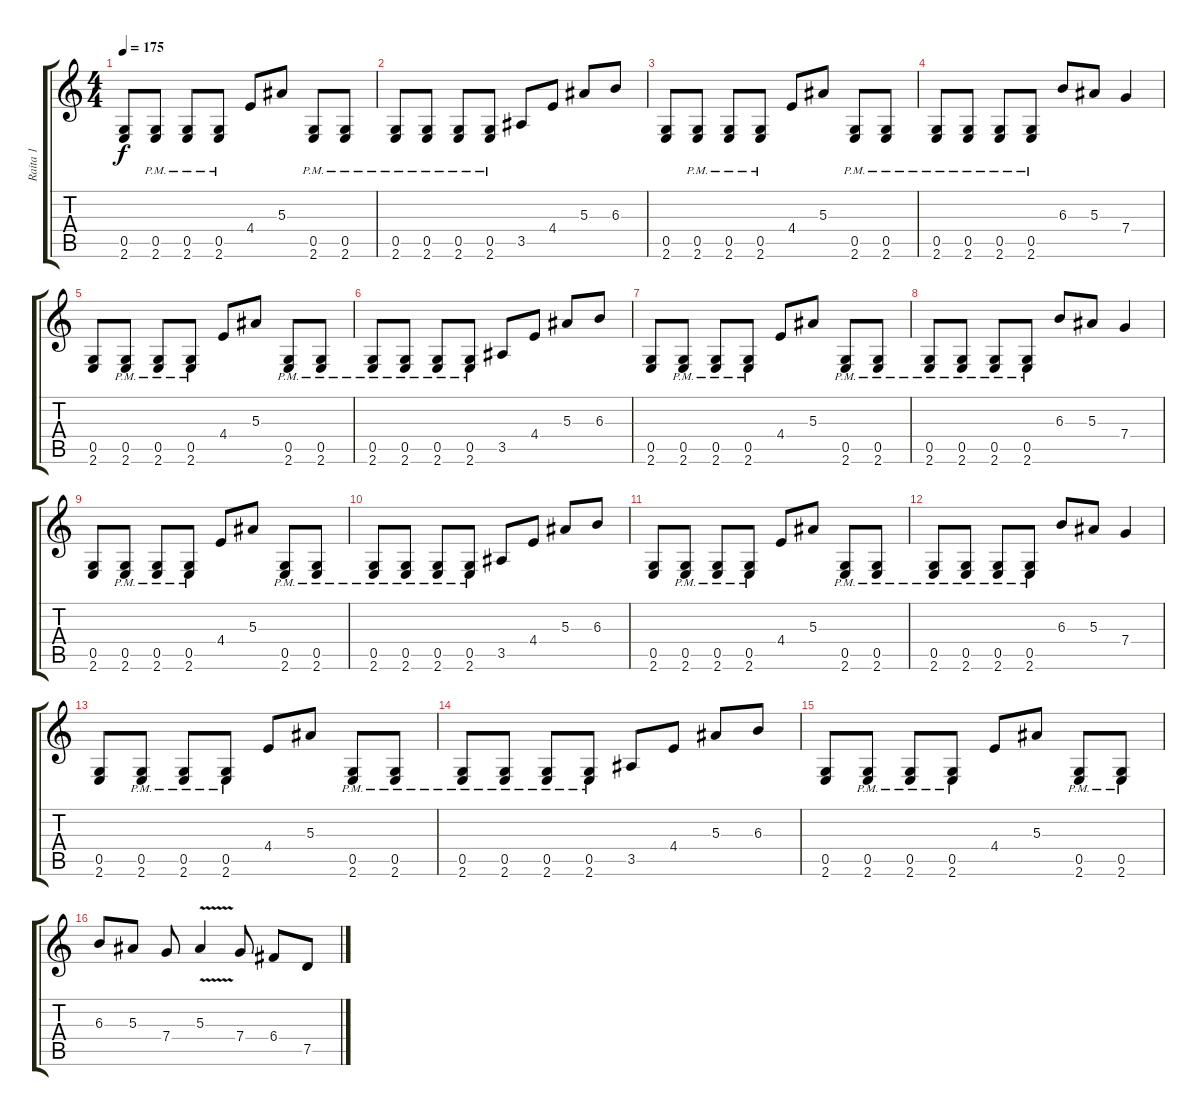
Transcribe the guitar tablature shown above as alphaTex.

\track ("Raita 1" "Raita 1") {instrument distortionguitar}
\staff {score tabs}
\tuning (D4 A3 F3 C3 G2 D2) {hide}
\ts (4 4)
\tempo 175
\clef g2
\ks c
(0.5 2.6).8{dy f} (0.5{pm} 2.6{pm}).8 (0.5{pm} 2.6{pm}).8 (0.5{pm} 2.6{pm}).8 4.4.8 5.3.8 (0.5{pm} 2.6{pm}).8 (0.5{pm} 2.6{pm}).8 |
(0.5{pm} 2.6{pm}).8 (0.5{pm} 2.6{pm}).8 (0.5{pm} 2.6{pm}).8 (0.5{pm} 2.6{pm}).8 3.5.8 4.4.8 5.3.8 6.3.8 |
(0.5 2.6).8 (0.5{pm} 2.6{pm}).8 (0.5{pm} 2.6{pm}).8 (0.5{pm} 2.6{pm}).8 4.4.8 5.3.8 (0.5{pm} 2.6{pm}).8 (0.5{pm} 2.6{pm}).8 |
(0.5{pm} 2.6{pm}).8 (0.5{pm} 2.6{pm}).8 (0.5{pm} 2.6{pm}).8 (0.5{pm} 2.6{pm}).8 6.3.8 5.3.8 7.4.4 |
(0.5 2.6).8 (0.5{pm} 2.6{pm}).8 (0.5{pm} 2.6{pm}).8 (0.5{pm} 2.6{pm}).8 4.4.8 5.3.8 (0.5{pm} 2.6{pm}).8 (0.5{pm} 2.6{pm}).8 |
(0.5{pm} 2.6{pm}).8 (0.5{pm} 2.6{pm}).8 (0.5{pm} 2.6{pm}).8 (0.5{pm} 2.6{pm}).8 3.5.8 4.4.8 5.3.8 6.3.8 |
(0.5 2.6).8 (0.5{pm} 2.6{pm}).8 (0.5{pm} 2.6{pm}).8 (0.5{pm} 2.6{pm}).8 4.4.8 5.3.8 (0.5{pm} 2.6{pm}).8 (0.5{pm} 2.6{pm}).8 |
(0.5{pm} 2.6{pm}).8 (0.5{pm} 2.6{pm}).8 (0.5{pm} 2.6{pm}).8 (0.5{pm} 2.6{pm}).8 6.3.8 5.3.8 7.4.4 |
(0.5 2.6).8 (0.5{pm} 2.6{pm}).8 (0.5{pm} 2.6{pm}).8 (0.5{pm} 2.6{pm}).8 4.4.8 5.3.8 (0.5{pm} 2.6{pm}).8 (0.5{pm} 2.6{pm}).8 |
(0.5{pm} 2.6{pm}).8 (0.5{pm} 2.6{pm}).8 (0.5{pm} 2.6{pm}).8 (0.5{pm} 2.6{pm}).8 3.5.8 4.4.8 5.3.8 6.3.8 |
(0.5 2.6).8 (0.5{pm} 2.6{pm}).8 (0.5{pm} 2.6{pm}).8 (0.5{pm} 2.6{pm}).8 4.4.8 5.3.8 (0.5{pm} 2.6{pm}).8 (0.5{pm} 2.6{pm}).8 |
(0.5{pm} 2.6{pm}).8 (0.5{pm} 2.6{pm}).8 (0.5{pm} 2.6{pm}).8 (0.5{pm} 2.6{pm}).8 6.3.8 5.3.8 7.4.4 |
(0.5 2.6).8 (0.5{pm} 2.6{pm}).8 (0.5{pm} 2.6{pm}).8 (0.5{pm} 2.6{pm}).8 4.4.8 5.3.8 (0.5{pm} 2.6{pm}).8 (0.5{pm} 2.6{pm}).8 |
(0.5{pm} 2.6{pm}).8 (0.5{pm} 2.6{pm}).8 (0.5{pm} 2.6{pm}).8 (0.5{pm} 2.6{pm}).8 3.5.8 4.4.8 5.3.8 6.3.8 |
(0.5 2.6).8 (0.5{pm} 2.6{pm}).8 (0.5{pm} 2.6{pm}).8 (0.5{pm} 2.6{pm}).8 4.4.8 5.3.8 (0.5{pm} 2.6{pm}).8 (0.5{pm} 2.6{pm}).8 |
6.3.8 5.3.8 7.4.8 5.3{v}.4 7.4.8 6.4.8 7.5.8
